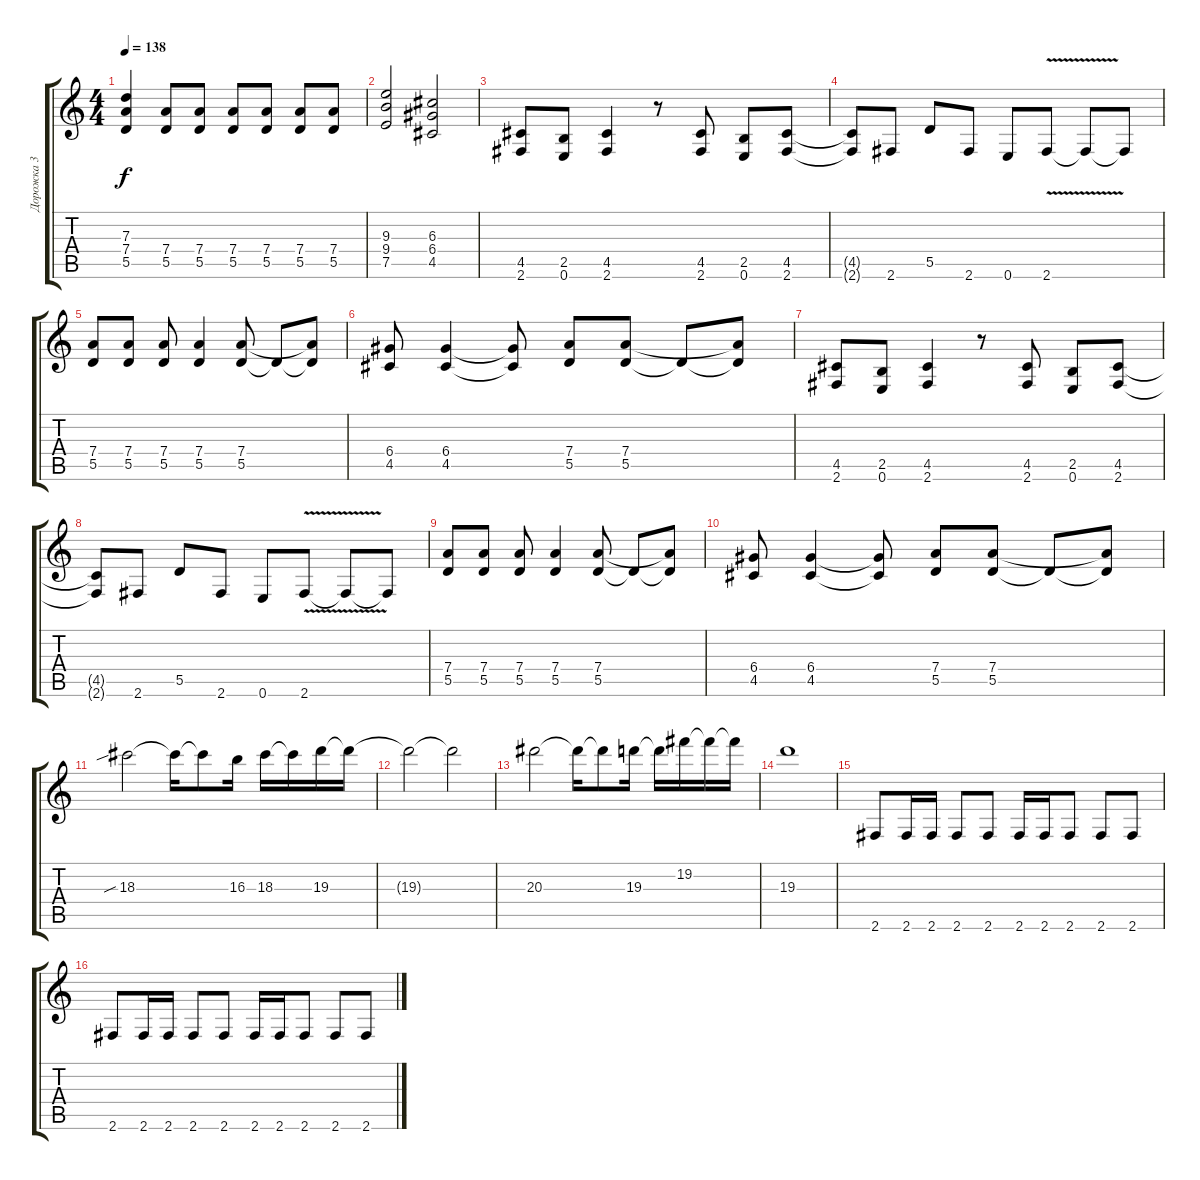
\track ("Дорожка 3" "Дорожка 3") {instrument distortionguitar}
\staff {score tabs}
\tuning (E4 B3 G3 D3 A2 E2) {hide}
\ts (4 4)
\tempo 138
\clef g2
\ks c
(7.3 7.4 5.5).4{dy f} (7.4 5.5).8 (7.4 5.5).8 (7.4 5.5).8 (7.4 5.5).8 (7.4 5.5).8 (7.4 5.5).8 |
(9.3 9.4 7.5).2 (6.3 6.4 4.5).2 |
(4.5 2.6).8 (2.5 0.6).8 (4.5 2.6).4 r.8 (4.5 2.6).8 (2.5 0.6).8 (4.5 2.6).8 |
(4.5{t} 2.6{t}).8 2.6.8 5.5.8 2.6.8 0.6.8 2.6{v}.8 2.6{t}.8 2.6{t}.8 |
(7.4 5.5).8 (7.4 5.5).8 (7.4 5.5).8 (7.4 5.5).4 (7.4 5.5).8 5.5{t}.8 (7.4{t} 5.5{t}).8 |
(6.4 4.5).8 (6.4 4.5).4 (6.4{t} 4.5{t}).8 (7.4 5.5).8 (7.4 5.5).8 5.5{t}.8 (7.4{t} 5.5{t}).8 |
(4.5 2.6).8 (2.5 0.6).8 (4.5 2.6).4 r.8 (4.5 2.6).8 (2.5 0.6).8 (4.5 2.6).8 |
(4.5{t} 2.6{t}).8 2.6.8 5.5.8 2.6.8 0.6.8 2.6{v}.8 2.6{t}.8 2.6{t}.8 |
(7.4 5.5).8 (7.4 5.5).8 (7.4 5.5).8 (7.4 5.5).4 (7.4 5.5).8 5.5{t}.8 (7.4{t} 5.5{t}).8 |
(6.4 4.5).8 (6.4 4.5).4 (6.4{t} 4.5{t}).8 (7.4 5.5).8 (7.4 5.5).8 5.5{t}.8 (7.4{t} 5.5{t}).8 |
18.3{sib}.2 18.3{t}.16 18.3{t}.8 16.3.16 18.3.16 18.3{t}.16 19.3.16 19.3{t}.16 |
19.3{t}.2 19.3{t}.2 |
20.3.2 20.3{t}.16 20.3{t}.8 19.3.16 19.3{t}.16 19.2.16 19.2{t}.16 19.2{t}.16 |
19.3.1 |
2.6.8 2.6.16 2.6.16 2.6.8 2.6.8 2.6.16 2.6.16 2.6.8 2.6.8 2.6.8 |
2.6.8 2.6.16 2.6.16 2.6.8 2.6.8 2.6.16 2.6.16 2.6.8 2.6.8 2.6.8
